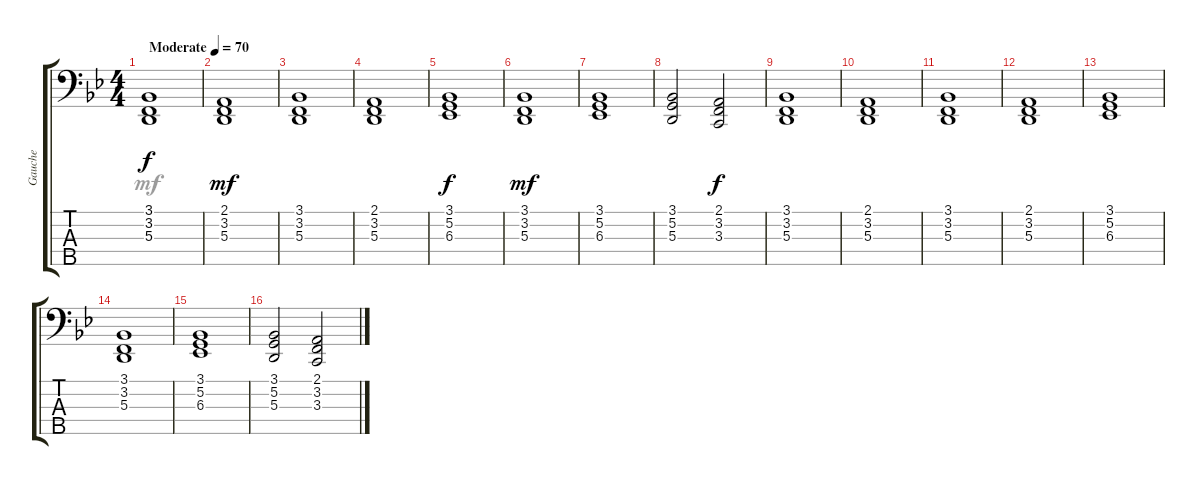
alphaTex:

\track ("Gauche" "Gauche") {instrument acousticgrandpiano}
\staff {score tabs}
\tuning (G2 D2 A1 E1 B-1) {hide}
\voice
\ts (4 4)
\tempo (70 "Moderate")
\clef f4
\ks bb
(3.1 3.2 5.3).1{dy f instrument acousticgrandpiano} |
(2.1 3.2 5.3).1{dy mf} |
(3.1 3.2 5.3).1 |
(2.1 3.2 5.3).1 |
(3.1 5.2 6.3).1{dy f} |
(3.1 3.2 5.3).1{dy mf} |
(3.1 5.2 6.3).1 |
(3.1 5.2 5.3).2 (2.1 3.2 3.3).2{dy f} |
(3.1 3.2 5.3).1 |
(2.1 3.2 5.3).1 |
(3.1 3.2 5.3).1 |
(2.1 3.2 5.3).1 |
(3.1 5.2 6.3).1 |
(3.1 3.2 5.3).1 |
(3.1 5.2 6.3).1 |
(3.1 5.2 5.3).2 (2.1 3.2 3.3).2
\voice
\clef f4
\ottava regular
\simile none
\ks bb
(3.1 3.2 5.3).1{dy mf} |
|
|
|
|
|
|
|
|
|
|
|
|
|
|
